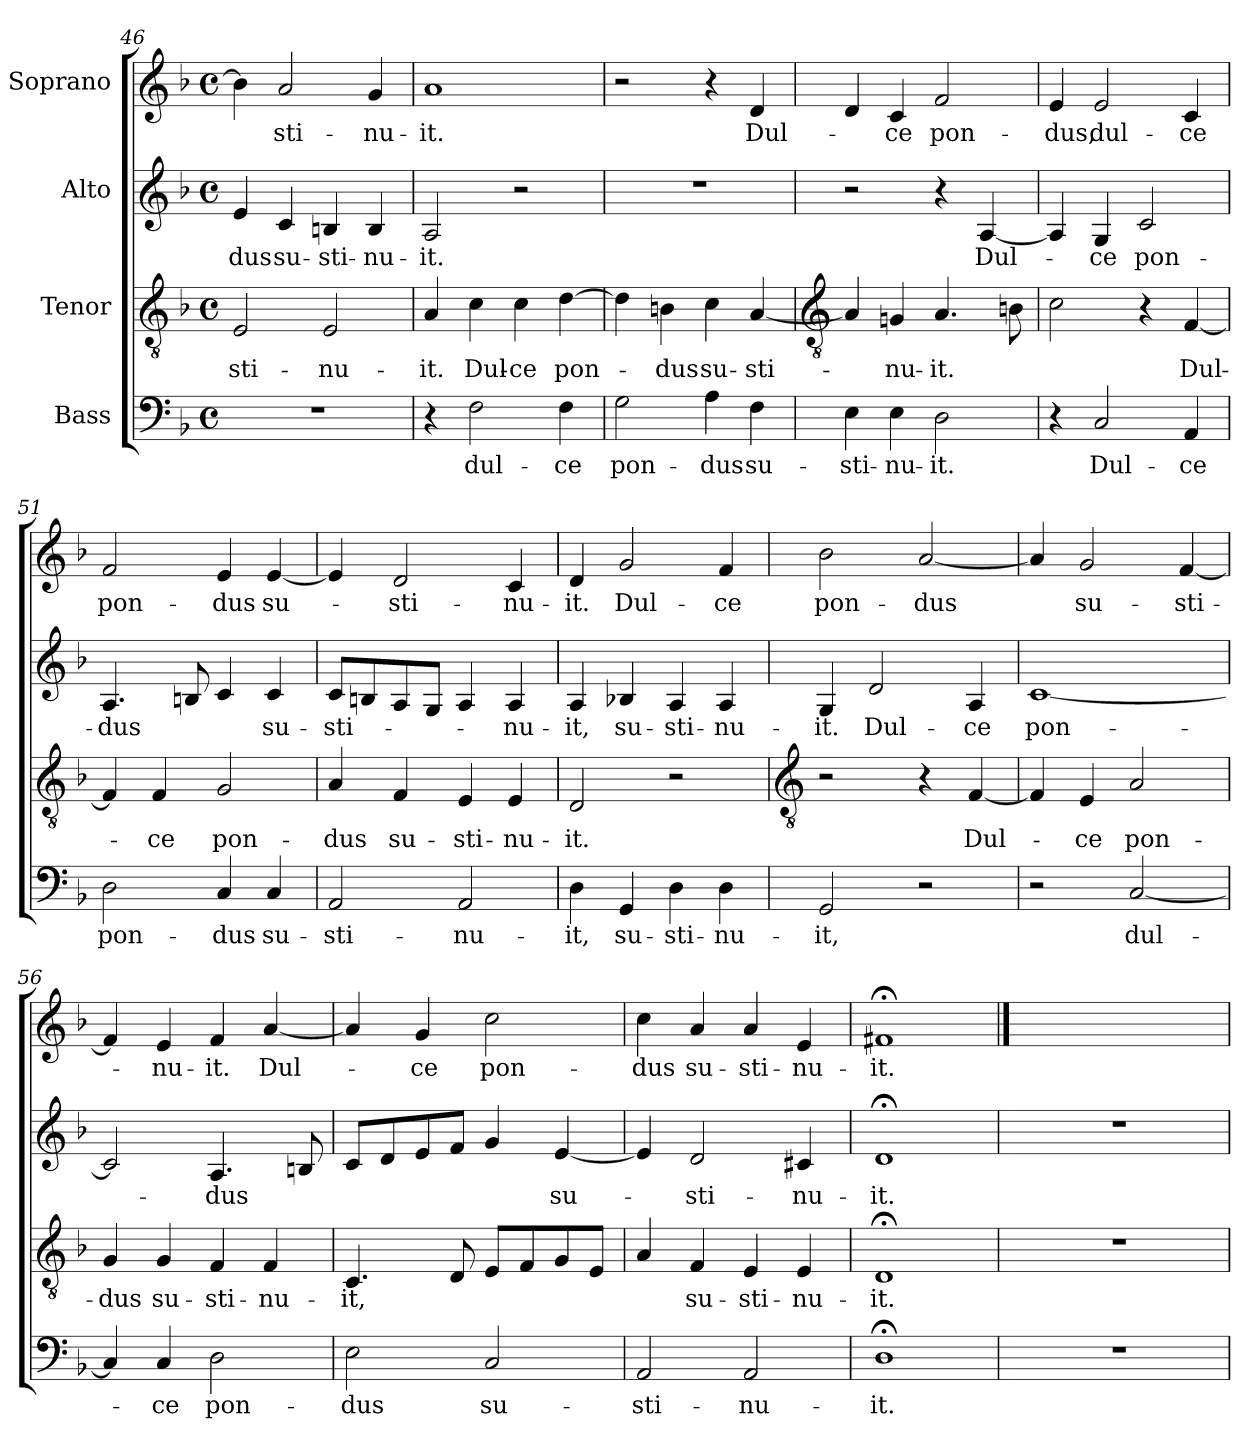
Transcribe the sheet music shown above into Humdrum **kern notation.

**kern	**text	**kern	**text	**kern	**text	**kern	**text
*part4	*part4	*part3	*part3	*part2	*part2	*part1	*part1
*staff4	*staff4	*staff3	*staff3	*staff2	*staff2	*staff1	*staff1
*I"Bass	*	*I"Tenor	*	*I"Alto	*	*I"Soprano	*
*clefF4	*	*clefGv2	*	*clefG2	*	*clefG2	*
*k[b-]	*	*k[b-]	*	*k[b-]	*	*k[b-]	*
*F:	*	*F:	*	*F:	*	*F:	*
*M4/4	*	*M4/4	*	*M4/4	*	*M4/4	*
*met(c)	*	*met(c)	*	*met(c)	*	*met(c)	*
=46	=46	=46	=46	=46	=46	=46	=46
!	!	!	!LO:LY:b	!	!LO:LY:b	!	!
1r	.	2E/	-sti-	4e/	-dus	4b\]	.
!	!	!	!	!	!LO:LY:b	!	!LO:LY:b
.	.	.	.	4c/	su-	2a/	-sti-
!	!	!	!LO:LY:b	!	!LO:LY:b	!	!
.	.	2E/	-nu-	4Bn/	-sti-	.	.
!	!	!	!	!	!LO:LY:b	!	!LO:LY:b
.	.	.	.	4B/	-nu-	4g/	-nu-
=47	=47	=47	=47	=47	=47	=47	=47
!	!	!	!LO:LY:b	!	!LO:LY:b	!	!LO:LY:b
4r	.	4A/	-it.	2A/	-it.	1a	-it.
!	!LO:LY:b	!	!LO:LY:b	!	!	!	!
2F\	dul-	4c\	Dul-	.	.	.	.
!	!	!	!LO:LY:b	!	!	!	!
.	.	4c\	-ce	2r	.	.	.
!	!LO:LY:b	!	!LO:LY:b	!	!	!	!
4F\	-ce	[4d\	pon-	.	.	.	.
=48	=48	=48	=48	=48	=48	=48	=48
!	!LO:LY:b	!	!	!	!	!	!
2G\	pon-	4d\]	.	1r	.	2r	.
!	!	!	!LO:LY:b	!	!	!	!
.	.	4Bn\	-dus	.	.	.	.
!	!LO:LY:b	!	!LO:LY:b	!	!	!	!
4A\	-dus	4c\	su-	.	.	4r	.
!	!LO:LY:b	!	!LO:LY:b	!	!	!	!LO:LY:b
4F\	su-	[4A/	-sti-	.	.	4d/	Dul-
!!LO:LB:g=z
=49	=49	=49	=49	=49	=49	=49	=49
*	*	*clefGv2	*	*	*	*	*
!	!LO:LY:b	!	!	!	!	!	!
4E\	-sti-	4A/]	.	2r	.	4d/	.
!	!LO:LY:b	!	!LO:LY:b	!	!	!	!LO:LY:b
4E\	-nu-	4Gn/	-nu-	.	.	4c/	-ce
!	!LO:LY:b	!	!LO:LY:b	!	!	!	!LO:LY:b
2D\	-it.	4.A/	-it.	4r	.	2f/	pon-
!	!	!	!	!	!LO:LY:b	!	!
.	.	.	.	[4A/	Dul-	.	.
.	.	8Bn\	.	.	.	.	.
=50	=50	=50	=50	=50	=50	=50	=50
!	!	!	!	!	!	!	!LO:LY:b
4r	.	2c\	.	4A/]	.	4e/	-dus,
!	!LO:LY:b	!	!	!	!LO:LY:b	!	!LO:LY:b
2C/	Dul-	.	.	4G/	-ce	2e/	dul-
!	!	!	!	!	!LO:LY:b	!	!
.	.	4r	.	2c/	pon-	.	.
!	!LO:LY:b	!	!LO:LY:b	!	!	!	!LO:LY:b
4AA/	-ce	[4F/	Dul-	.	.	4c/	-ce
=51	=51	=51	=51	=51	=51	=51	=51
!	!LO:LY:b	!	!	!	!LO:LY:b	!	!LO:LY:b
2D\	pon-	4F/]	.	4.A/	-dus	2f/	pon-
!	!	!	!LO:LY:b	!	!	!	!
.	.	4F/	-ce	.	.	.	.
.	.	.	.	8Bn/	.	.	.
!	!LO:LY:b	!	!LO:LY:b	!	!	!	!LO:LY:b
4C/	-dus	2G/	pon-	4c/	.	4e/	-dus
!	!LO:LY:b	!	!	!	!LO:LY:b	!	!LO:LY:b
4C/	su-	.	.	4c/	su-	[4e/	su-
=52	=52	=52	=52	=52	=52	=52	=52
!	!LO:LY:b	!	!LO:LY:b	!	!LO:LY:b	!	!
2AA/	-sti-	4A/	-dus	8c/L	-sti-	4e/]	.
.	.	.	.	8Bn/	.	.	.
!	!	!	!LO:LY:b	!	!	!	!LO:LY:b
.	.	4F/	su-	8A/	.	2d/	-sti-
.	.	.	.	8G/J	.	.	.
!	!LO:LY:b	!	!LO:LY:b	!	!	!	!
2AA/	-nu-	4E/	-sti-	4A/	.	.	.
!	!	!	!LO:LY:b	!	!LO:LY:b	!	!LO:LY:b
.	.	4E/	-nu-	4A/	-nu-	4c/	-nu-
=53	=53	=53	=53	=53	=53	=53	=53
!	!LO:LY:b	!	!LO:LY:b	!	!LO:LY:b	!	!LO:LY:b
4D\	-it,	2D/	-it.	4A/	-it,	4d/	-it.
!	!LO:LY:b	!	!	!	!LO:LY:b	!	!LO:LY:b
4GG/	su-	.	.	4B-X/	su-	2g/	Dul-
!	!LO:LY:b	!	!	!	!LO:LY:b	!	!
4D\	-sti-	2r	.	4A/	-sti-	.	.
!	!LO:LY:b	!	!	!	!LO:LY:b	!	!LO:LY:b
4D\	-nu-	.	.	4A/	-nu-	4f/	-ce
!!LO:LB:g=z
=54	=54	=54	=54	=54	=54	=54	=54
*	*	*clefGv2	*	*	*	*	*
!	!LO:LY:b	!	!	!	!LO:LY:b	!	!LO:LY:b
2GG/	-it,	2r	.	4G/	-it.	2b-\	pon-
!	!	!	!	!	!LO:LY:b	!	!
.	.	.	.	2d/	Dul-	.	.
!	!	!	!	!	!	!	!LO:LY:b
2r	.	4r	.	.	.	[2a/	-dus
!	!	!	!LO:LY:b	!	!LO:LY:b	!	!
.	.	[4F/	Dul-	4A/	-ce	.	.
=55	=55	=55	=55	=55	=55	=55	=55
!	!	!	!	!	!LO:LY:b	!	!
2r	.	4F/]	.	[1c	pon-	4a/]	.
!	!	!	!LO:LY:b	!	!	!	!LO:LY:b
.	.	4E/	-ce	.	.	2g/	su-
!	!LO:LY:b	!	!LO:LY:b	!	!	!	!
[2C/	dul-	2A/	pon-	.	.	.	.
!	!	!	!	!	!	!	!LO:LY:b
.	.	.	.	.	.	[4f/	-sti-
=56	=56	=56	=56	=56	=56	=56	=56
!	!	!	!LO:LY:b	!	!	!	!
4C/]	.	4G/	-dus	2c/]	.	4f/]	.
!	!LO:LY:b	!	!LO:LY:b	!	!	!	!LO:LY:b
4C/	-ce	4G/	su-	.	.	4e/	-nu-
!	!LO:LY:b	!	!LO:LY:b	!	!LO:LY:b	!	!LO:LY:b
2D\	pon-	4F/	-sti-	4.A/	-dus	4f/	-it.
!	!	!	!LO:LY:b	!	!	!	!LO:LY:b
.	.	4F/	-nu-	.	.	[4a/	Dul-
.	.	.	.	8Bn/	.	.	.
=57	=57	=57	=57	=57	=57	=57	=57
!	!LO:LY:b	!	!LO:LY:b	!	!	!	!
2E\	-dus	4.C/	-it,	8c/L	.	4a/]	.
.	.	.	.	8d/	.	.	.
!	!	!	!	!	!	!	!LO:LY:b
.	.	.	.	8e/	.	4g/	-ce
.	.	8D/	.	8f/J	.	.	.
!	!LO:LY:b	!	!	!	!	!	!LO:LY:b
2C/	su-	8E/L	.	4g/	.	2cc\	pon-
.	.	8F/	.	.	.	.	.
!	!	!	!	!	!LO:LY:b	!	!
.	.	8G/	.	[4e/	su-	.	.
.	.	8E/J	.	.	.	.	.
=58	=58	=58	=58	=58	=58	=58	=58
!	!LO:LY:b	!	!	!	!	!	!LO:LY:b
2AA/	-sti-	4A/	.	4e/]	.	4cc\	-dus
!	!	!	!LO:LY:b	!	!LO:LY:b	!	!LO:LY:b
.	.	4F/	su-	2d/	-sti-	4a/	su-
!	!LO:LY:b	!	!LO:LY:b	!	!	!	!LO:LY:b
2AA/	-nu-	4E/	-sti-	.	.	4a/	-sti-
!	!	!	!LO:LY:b	!	!LO:LY:b	!	!LO:LY:b
.	.	4E/	-nu-	4c#X/	-nu-	4e/	-nu-
=59	=59	=59	=59	=59	=59	=59	=59
!	!LO:LY:b	!	!LO:LY:b	!	!LO:LY:b	!	!LO:LY:b
1D;<	-it.	1D;<	-it.	1d;<	-it.	1f#X;<	-it.
=60	==60	=60	==60	=60	==60	==60	==60
1r	.	1r	.	1r	.	4ryy	.
.	.	.	.	.	.	4ryy	.
.	.	.	.	.	.	4ryy	.
.	.	.	.	.	.	4ryy	.
=	=	=	=	=	=	=	=
*-	*-	*-	*-	*-	*-	*-	*-
